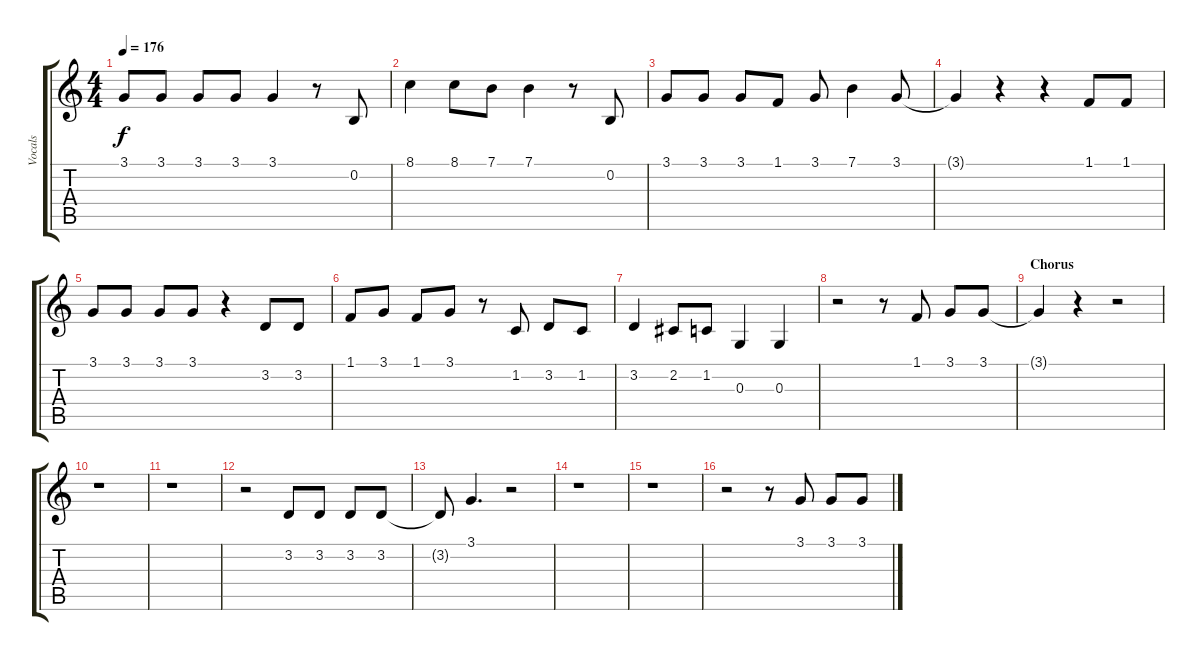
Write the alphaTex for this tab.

\track ("Vocals" "Vocals") {instrument lead6voice}
\staff {score tabs}
\tuning (E4 B3 G3 D3 A2 E2) {hide}
\ts (4 4)
\tempo 176
\clef g2
\ks c
3.1.8{dy f} 3.1.8 3.1.8 3.1.8 3.1.4 r.8 0.2.8 |
8.1.4 8.1.8 7.1.8 7.1.4 r.8 0.2.8 |
3.1.8 3.1.8 3.1.8 1.1.8 3.1.8 7.1.4 3.1.8 |
3.1{t}.4 r.4 r.4 1.1.8 1.1.8 |
3.1.8 3.1.8 3.1.8 3.1.8 r.4 3.2.8 3.2.8 |
1.1.8 3.1.8 1.1.8 3.1.8 r.8 1.2.8 3.2.8 1.2.8 |
3.2.4 2.2.8 1.2.8 0.3.4 0.3.4 |
r.2 r.8 1.1.8 3.1.8 3.1.8 |
\section ("" "Chorus")
3.1{t}.4 r.4 r.2 |
r.1 |
r.1 |
r.2 3.2.8 3.2.8 3.2.8 3.2.8 |
3.2{t}.8 3.1.4{d} r.2 |
r.1 |
r.1 |
r.2 r.8 3.1.8 3.1.8 3.1.8
